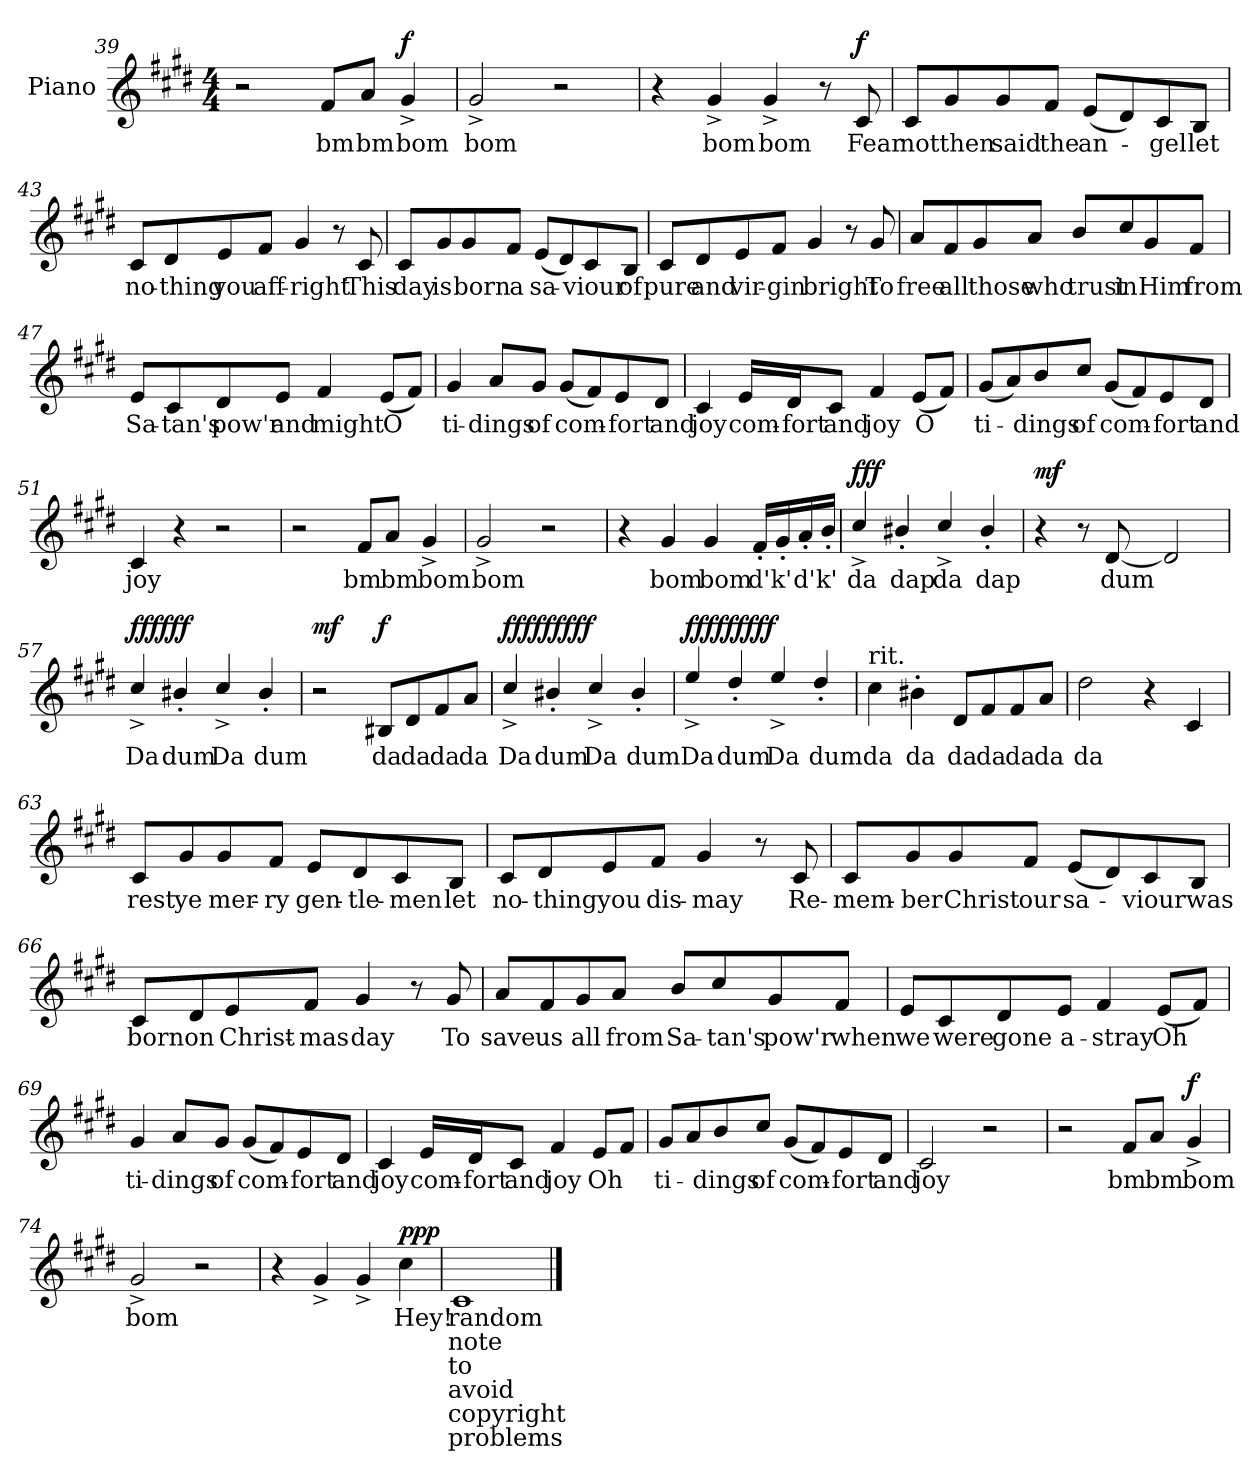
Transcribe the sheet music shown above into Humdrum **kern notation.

**kern	**text	**text	**text	**text	**text	**text	**dynam
*part1	*part1	*part1	*part1	*part1	*part1	*part1	*part1
*staff1	*staff1	*staff1	*staff1	*staff1	*staff1	*staff1	*staff1
*I"Piano	*	*	*	*	*	*	*
*I'Pno.	*	*	*	*	*	*	*
*clefG2	*	*	*	*	*	*	*
*k[f#c#g#d#]	*	*	*	*	*	*	*
*M4/4	*	*	*	*	*	*	*
=39	=39	=39	=39	=39	=39	=39	=39
2r	.	.	.	.	.	.	.
!	!LO:LY:b	!	!	!	!	!	!
8f#/L	bm	.	.	.	.	.	.
!	!LO:LY:b	!	!	!	!	!	!
8a/J	bm	.	.	.	.	.	.
!	!LO:LY:b	!	!	!	!	!	!LO:DY:b
4g#^/	bom	.	.	.	.	.	f
=40	=40	=40	=40	=40	=40	=40	=40
!	!LO:LY:b	!	!	!	!	!	!
2g#^/	bom	.	.	.	.	.	.
2r	.	.	.	.	.	.	.
!!LO:LB:g=z
=41	=41	=41	=41	=41	=41	=41	=41
4r	.	.	.	.	.	.	.
!	!LO:LY:b	!	!	!	!	!	!
4g#^/	bom	.	.	.	.	.	.
!	!LO:LY:b	!	!	!	!	!	!
4g#^/	bom	.	.	.	.	.	.
8r	.	.	.	.	.	.	.
!	!LO:LY:b	!	!	!	!	!	!LO:DY:b
8c#/	Fear	.	.	.	.	.	f
=42	=42	=42	=42	=42	=42	=42	=42
!	!LO:LY:b	!	!	!	!	!	!
8c#/L	not	.	.	.	.	.	.
!	!LO:LY:b	!	!	!	!	!	!
8g#/	then	.	.	.	.	.	.
!	!LO:LY:b	!	!	!	!	!	!
8g#/	said	.	.	.	.	.	.
!	!LO:LY:b	!	!	!	!	!	!
8f#/J	the	.	.	.	.	.	.
!	!LO:LY:b	!	!	!	!	!	!
(8e/L	an-	.	.	.	.	.	.
8d#/)	.	.	.	.	.	.	.
!	!LO:LY:b	!	!	!	!	!	!
8c#/	-gel	.	.	.	.	.	.
!	!LO:LY:b	!	!	!	!	!	!
8B/J	let	.	.	.	.	.	.
=43	=43	=43	=43	=43	=43	=43	=43
!	!LO:LY:b	!	!	!	!	!	!
8c#/L	no-	.	.	.	.	.	.
!	!LO:LY:b	!	!	!	!	!	!
8d#/	-thing	.	.	.	.	.	.
!	!LO:LY:b	!	!	!	!	!	!
8e/	you	.	.	.	.	.	.
!	!LO:LY:b	!	!	!	!	!	!
8f#/J	aff-	.	.	.	.	.	.
!	!LO:LY:b	!	!	!	!	!	!
4g#/	-right	.	.	.	.	.	.
8r	.	.	.	.	.	.	.
!	!LO:LY:b	!	!	!	!	!	!
8c#/	This	.	.	.	.	.	.
!!LO:LB:g=z
=44	=44	=44	=44	=44	=44	=44	=44
!	!LO:LY:b	!	!	!	!	!	!
8c#/L	day	.	.	.	.	.	.
!	!LO:LY:b	!	!	!	!	!	!
8g#/	is	.	.	.	.	.	.
!	!LO:LY:b	!	!	!	!	!	!
8g#/	born	.	.	.	.	.	.
!	!LO:LY:b	!	!	!	!	!	!
8f#/J	a	.	.	.	.	.	.
!	!LO:LY:b	!	!	!	!	!	!
(8e/L	sa-	.	.	.	.	.	.
8d#/)	.	.	.	.	.	.	.
!	!LO:LY:b	!	!	!	!	!	!
8c#/	-viour	.	.	.	.	.	.
!	!LO:LY:b	!	!	!	!	!	!
8B/J	of	.	.	.	.	.	.
=45	=45	=45	=45	=45	=45	=45	=45
!	!LO:LY:b	!	!	!	!	!	!
8c#/L	pure	.	.	.	.	.	.
!	!LO:LY:b	!	!	!	!	!	!
8d#/	and	.	.	.	.	.	.
!	!LO:LY:b	!	!	!	!	!	!
8e/	vir-	.	.	.	.	.	.
!	!LO:LY:b	!	!	!	!	!	!
8f#/J	-gin	.	.	.	.	.	.
!	!LO:LY:b	!	!	!	!	!	!
4g#/	bright	.	.	.	.	.	.
8r	.	.	.	.	.	.	.
!	!LO:LY:b	!	!	!	!	!	!
8g#/	To	.	.	.	.	.	.
=46	=46	=46	=46	=46	=46	=46	=46
!	!LO:LY:b	!	!	!	!	!	!
8a/L	free	.	.	.	.	.	.
!	!LO:LY:b	!	!	!	!	!	!
8f#/	all	.	.	.	.	.	.
!	!LO:LY:b	!	!	!	!	!	!
8g#/	those	.	.	.	.	.	.
!	!LO:LY:b	!	!	!	!	!	!
8a/J	who	.	.	.	.	.	.
!	!LO:LY:b	!	!	!	!	!	!
8b/L	trust	.	.	.	.	.	.
!	!LO:LY:b	!	!	!	!	!	!
8cc#/	in	.	.	.	.	.	.
!	!LO:LY:b	!	!	!	!	!	!
8g#/	Him	.	.	.	.	.	.
!	!LO:LY:b	!	!	!	!	!	!
8f#/J	from	.	.	.	.	.	.
!!LO:LB:g=z
=47	=47	=47	=47	=47	=47	=47	=47
!	!LO:LY:b	!	!	!	!	!	!
8e/L	Sa-	.	.	.	.	.	.
!	!LO:LY:b	!	!	!	!	!	!
8c#/	-tan's	.	.	.	.	.	.
!	!LO:LY:b	!	!	!	!	!	!
8d#/	pow'r	.	.	.	.	.	.
!	!LO:LY:b	!	!	!	!	!	!
8e/J	and	.	.	.	.	.	.
!	!LO:LY:b	!	!	!	!	!	!
4f#/	might	.	.	.	.	.	.
!	!LO:LY:b	!	!	!	!	!	!
(8e/L	O	.	.	.	.	.	.
8f#/J)	.	.	.	.	.	.	.
=48	=48	=48	=48	=48	=48	=48	=48
!	!LO:LY:b	!	!	!	!	!	!
4g#/	ti-	.	.	.	.	.	.
!	!LO:LY:b	!	!	!	!	!	!
8a/L	-dings	.	.	.	.	.	.
!	!LO:LY:b	!	!	!	!	!	!
8g#/J	of	.	.	.	.	.	.
!	!LO:LY:b	!	!	!	!	!	!
(8g#/L	com-	.	.	.	.	.	.
8f#/)	.	.	.	.	.	.	.
!	!LO:LY:b	!	!	!	!	!	!
8e/	-fort	.	.	.	.	.	.
!	!LO:LY:b	!	!	!	!	!	!
8d#/J	and	.	.	.	.	.	.
=49	=49	=49	=49	=49	=49	=49	=49
!	!LO:LY:b	!	!	!	!	!	!
4c#/	joy	.	.	.	.	.	.
!	!LO:LY:b	!	!	!	!	!	!
16e/LL	com-	.	.	.	.	.	.
!	!LO:LY:b	!	!	!	!	!	!
16d#/J	-fort	.	.	.	.	.	.
!	!LO:LY:b	!	!	!	!	!	!
8c#/J	and	.	.	.	.	.	.
!	!LO:LY:b	!	!	!	!	!	!
4f#/	joy	.	.	.	.	.	.
!	!LO:LY:b	!	!	!	!	!	!
(8e/L	O	.	.	.	.	.	.
8f#/J)	.	.	.	.	.	.	.
!!LO:LB:g=z
=50	=50	=50	=50	=50	=50	=50	=50
!	!LO:LY:b	!	!	!	!	!	!
(8g#/L	ti-	.	.	.	.	.	.
8a/)	.	.	.	.	.	.	.
!	!LO:LY:b	!	!	!	!	!	!
8b/	-dings	.	.	.	.	.	.
!	!LO:LY:b	!	!	!	!	!	!
8cc#/J	of	.	.	.	.	.	.
!	!LO:LY:b	!	!	!	!	!	!
(8g#/L	com-	.	.	.	.	.	.
8f#/)	.	.	.	.	.	.	.
!	!LO:LY:b	!	!	!	!	!	!
8e/	-fort	.	.	.	.	.	.
!	!LO:LY:b	!	!	!	!	!	!
8d#/J	and	.	.	.	.	.	.
=51	=51	=51	=51	=51	=51	=51	=51
!	!LO:LY:b	!	!	!	!	!	!
4c#/	joy	.	.	.	.	.	.
4r	.	.	.	.	.	.	.
2r	.	.	.	.	.	.	.
=52	=52	=52	=52	=52	=52	=52	=52
2r	.	.	.	.	.	.	.
!	!LO:LY:b	!	!	!	!	!	!
8f#/L	bm	.	.	.	.	.	.
!	!LO:LY:b	!	!	!	!	!	!
8a/J	bm	.	.	.	.	.	.
!	!LO:LY:b	!	!	!	!	!	!
4g#^/	bom	.	.	.	.	.	.
=53	=53	=53	=53	=53	=53	=53	=53
!	!LO:LY:b	!	!	!	!	!	!
2g#^/	bom	.	.	.	.	.	.
2r	.	.	.	.	.	.	.
=54	=54	=54	=54	=54	=54	=54	=54
4r	.	.	.	.	.	.	.
!	!LO:LY:b	!	!	!	!	!	!
4g#/	bom	.	.	.	.	.	.
!	!LO:LY:b	!	!	!	!	!	!
4g#/	bom	.	.	.	.	.	.
!	!LO:LY:b	!	!	!	!	!	!
16f#'/LL	d'	.	.	.	.	.	.
!	!LO:LY:b	!	!	!	!	!	!
16g#'/	k'	.	.	.	.	.	.
!	!LO:LY:b	!	!	!	!	!	!
16a'/	d'	.	.	.	.	.	.
!	!LO:LY:b	!	!	!	!	!	!
16b'/JJ	k'	.	.	.	.	.	.
!!LO:LB:g=z
=55	=55	=55	=55	=55	=55	=55	=55
!	!LO:LY:b	!	!	!	!	!	!LO:DY:b
4cc#^/	da	.	.	.	.	.	fff
!	!LO:LY:b	!	!	!	!	!	!
4b#X'/	dap	.	.	.	.	.	.
!	!LO:LY:b	!	!	!	!	!	!
4cc#^/	da	.	.	.	.	.	.
!	!LO:LY:b	!	!	!	!	!	!
4b#'/	dap	.	.	.	.	.	.
=56	=56	=56	=56	=56	=56	=56	=56
!	!	!	!	!	!	!	!LO:DY:b
4r	.	.	.	.	.	.	mf
8r	.	.	.	.	.	.	.
!	!LO:LY:b	!	!	!	!	!	!
[8d#/	dum	.	.	.	.	.	.
2d#/]	.	.	.	.	.	.	.
=57	=57	=57	=57	=57	=57	=57	=57
!	!LO:LY:b	!	!	!	!	!	!LO:DY:b
!	!	!	!	!	!	!	!LO:DY:n=1:b
4cc#^/	Da	.	.	.	.	.	fff fff
!	!LO:LY:b	!	!	!	!	!	!
4b#X'/	dum	.	.	.	.	.	.
!	!LO:LY:b	!	!	!	!	!	!
4cc#^/	Da	.	.	.	.	.	.
!	!LO:LY:b	!	!	!	!	!	!
4b#'/	dum	.	.	.	.	.	.
=58	=58	=58	=58	=58	=58	=58	=58
!	!	!	!	!	!	!	!LO:DY:b
2r	.	.	.	.	.	.	mf
!	!LO:LY:b	!	!	!	!	!	!LO:DY:b
8B#X/L	da	.	.	.	.	.	f
!	!LO:LY:b	!	!	!	!	!	!
8d#/	da	.	.	.	.	.	.
!	!LO:LY:b	!	!	!	!	!	!
8f#/	da	.	.	.	.	.	.
!	!LO:LY:b	!	!	!	!	!	!
8a/J	da	.	.	.	.	.	.
=59	=59	=59	=59	=59	=59	=59	=59
!	!LO:LY:b	!	!	!	!	!	!LO:DY:b
!	!	!	!	!	!	!	!LO:DY:n=1:b
!	!	!	!	!	!	!	!LO:DY:n=2:b
4cc#^/	Da	.	.	.	.	.	fff fff fff
!	!LO:LY:b	!	!	!	!	!	!
4b#X'/	dum	.	.	.	.	.	.
!	!LO:LY:b	!	!	!	!	!	!
4cc#^/	Da	.	.	.	.	.	.
!	!LO:LY:b	!	!	!	!	!	!
4b#'/	dum	.	.	.	.	.	.
!!LO:LB:g=z
=60	=60	=60	=60	=60	=60	=60	=60
!	!LO:LY:b	!	!	!	!	!	!LO:DY:b
!	!	!	!	!	!	!	!LO:DY:n=1:b
!	!	!	!	!	!	!	!LO:DY:n=2:b
4ee^/	Da	.	.	.	.	.	fff fff fff
!	!LO:LY:b	!	!	!	!	!	!
4dd#'/	dum	.	.	.	.	.	.
!	!LO:LY:b	!	!	!	!	!	!
4ee^/	Da	.	.	.	.	.	.
!	!LO:LY:b	!	!	!	!	!	!
4dd#'/	dum	.	.	.	.	.	.
=61	=61	=61	=61	=61	=61	=61	=61
!LO:TX:a:t=rit.	!	!	!	!	!	!	!
!	!LO:LY:b	!	!	!	!	!	!
4cc#\	da	.	.	.	.	.	.
!	!LO:LY:b	!	!	!	!	!	!
4b#X'\	da	.	.	.	.	.	.
!	!LO:LY:b	!	!	!	!	!	!
8d#/L	da	.	.	.	.	.	.
!	!LO:LY:b	!	!	!	!	!	!
8f#/	da	.	.	.	.	.	.
!	!LO:LY:b	!	!	!	!	!	!
8f#/	da	.	.	.	.	.	.
!	!LO:LY:b	!	!	!	!	!	!
8a/J	da	.	.	.	.	.	.
=62	=62	=62	=62	=62	=62	=62	=62
!	!LO:LY:b	!	!	!	!	!	!
2dd#\	da	.	.	.	.	.	.
4r	.	.	.	.	.	.	.
*MM76	*	*	*	*	*	*	*
4c#/	.	.	.	.	.	.	.
=63	=63	=63	=63	=63	=63	=63	=63
!	!LO:LY:b	!	!	!	!	!	!
8c#/L	rest	.	.	.	.	.	.
!	!LO:LY:b	!	!	!	!	!	!
8g#/	ye	.	.	.	.	.	.
!	!LO:LY:b	!	!	!	!	!	!
8g#/	mer-	.	.	.	.	.	.
!	!LO:LY:b	!	!	!	!	!	!
8f#/J	-ry	.	.	.	.	.	.
!	!LO:LY:b	!	!	!	!	!	!
8e/L	gen-	.	.	.	.	.	.
!	!LO:LY:b	!	!	!	!	!	!
8d#/	-tle-	.	.	.	.	.	.
!	!LO:LY:b	!	!	!	!	!	!
8c#/	-men	.	.	.	.	.	.
!	!LO:LY:b	!	!	!	!	!	!
8B/J	let	.	.	.	.	.	.
!!LO:LB:g=z
=64	=64	=64	=64	=64	=64	=64	=64
!	!LO:LY:b	!	!	!	!	!	!
8c#/L	no-	.	.	.	.	.	.
!	!LO:LY:b	!	!	!	!	!	!
8d#/	-thing	.	.	.	.	.	.
!	!LO:LY:b	!	!	!	!	!	!
8e/	you	.	.	.	.	.	.
!	!LO:LY:b	!	!	!	!	!	!
8f#/J	dis-	.	.	.	.	.	.
!	!LO:LY:b	!	!	!	!	!	!
4g#/	-may	.	.	.	.	.	.
8r	.	.	.	.	.	.	.
!	!LO:LY:b	!	!	!	!	!	!
8c#/	Re-	.	.	.	.	.	.
=65	=65	=65	=65	=65	=65	=65	=65
!	!LO:LY:b	!	!	!	!	!	!
8c#/L	-mem-	.	.	.	.	.	.
!	!LO:LY:b	!	!	!	!	!	!
8g#/	-ber	.	.	.	.	.	.
!	!LO:LY:b	!	!	!	!	!	!
8g#/	Christ	.	.	.	.	.	.
!	!LO:LY:b	!	!	!	!	!	!
8f#/J	our	.	.	.	.	.	.
!	!LO:LY:b	!	!	!	!	!	!
(8e/L	sa-	.	.	.	.	.	.
8d#/)	.	.	.	.	.	.	.
!	!LO:LY:b	!	!	!	!	!	!
8c#/	-viour	.	.	.	.	.	.
!	!LO:LY:b	!	!	!	!	!	!
8B/J	was	.	.	.	.	.	.
=66	=66	=66	=66	=66	=66	=66	=66
!	!LO:LY:b	!	!	!	!	!	!
8c#/L	born	.	.	.	.	.	.
!	!LO:LY:b	!	!	!	!	!	!
8d#/	on	.	.	.	.	.	.
!	!LO:LY:b	!	!	!	!	!	!
8e/	Christ-	.	.	.	.	.	.
!	!LO:LY:b	!	!	!	!	!	!
8f#/J	-mas	.	.	.	.	.	.
!	!LO:LY:b	!	!	!	!	!	!
4g#/	day	.	.	.	.	.	.
8r	.	.	.	.	.	.	.
!	!LO:LY:b	!	!	!	!	!	!
8g#/	To	.	.	.	.	.	.
!!LO:LB:g=z
=67	=67	=67	=67	=67	=67	=67	=67
!	!LO:LY:b	!	!	!	!	!	!
8a/L	save	.	.	.	.	.	.
!	!LO:LY:b	!	!	!	!	!	!
8f#/	us	.	.	.	.	.	.
!	!LO:LY:b	!	!	!	!	!	!
8g#/	all	.	.	.	.	.	.
!	!LO:LY:b	!	!	!	!	!	!
8a/J	from	.	.	.	.	.	.
!	!LO:LY:b	!	!	!	!	!	!
8b/L	Sa-	.	.	.	.	.	.
!	!LO:LY:b	!	!	!	!	!	!
8cc#/	-tan's	.	.	.	.	.	.
!	!LO:LY:b	!	!	!	!	!	!
8g#/	pow'r	.	.	.	.	.	.
!	!LO:LY:b	!	!	!	!	!	!
8f#/J	when	.	.	.	.	.	.
=68	=68	=68	=68	=68	=68	=68	=68
!	!LO:LY:b	!	!	!	!	!	!
8e/L	we	.	.	.	.	.	.
!	!LO:LY:b	!	!	!	!	!	!
8c#/	were	.	.	.	.	.	.
!	!LO:LY:b	!	!	!	!	!	!
8d#/	gone	.	.	.	.	.	.
!	!LO:LY:b	!	!	!	!	!	!
8e/J	a-	.	.	.	.	.	.
!	!LO:LY:b	!	!	!	!	!	!
4f#/	-stray	.	.	.	.	.	.
!	!LO:LY:b	!	!	!	!	!	!
(8e/L	Oh	.	.	.	.	.	.
8f#/J)	.	.	.	.	.	.	.
=69	=69	=69	=69	=69	=69	=69	=69
!	!LO:LY:b	!	!	!	!	!	!
4g#/	ti-	.	.	.	.	.	.
!	!LO:LY:b	!	!	!	!	!	!
8a/L	-dings	.	.	.	.	.	.
!	!LO:LY:b	!	!	!	!	!	!
8g#/J	of	.	.	.	.	.	.
!	!LO:LY:b	!	!	!	!	!	!
(8g#/L	com-	.	.	.	.	.	.
8f#/)	.	.	.	.	.	.	.
!	!LO:LY:b	!	!	!	!	!	!
8e/	-fort	.	.	.	.	.	.
!	!LO:LY:b	!	!	!	!	!	!
8d#/J	and	.	.	.	.	.	.
!!LO:LB:g=z
=70	=70	=70	=70	=70	=70	=70	=70
!	!LO:LY:b	!	!	!	!	!	!
4c#/	joy	.	.	.	.	.	.
!	!LO:LY:b	!	!	!	!	!	!
16e/LL	com-	.	.	.	.	.	.
!	!LO:LY:b	!	!	!	!	!	!
16d#/J	-fort	.	.	.	.	.	.
!	!LO:LY:b	!	!	!	!	!	!
8c#/J	and	.	.	.	.	.	.
!	!LO:LY:b	!	!	!	!	!	!
4f#/	joy	.	.	.	.	.	.
!	!LO:LY:b	!	!	!	!	!	!
8e/L	Oh	.	.	.	.	.	.
8f#/J	.	.	.	.	.	.	.
=71	=71	=71	=71	=71	=71	=71	=71
!	!LO:LY:b	!	!	!	!	!	!
8g#/L	ti-	.	.	.	.	.	.
8a/	.	.	.	.	.	.	.
!	!LO:LY:b	!	!	!	!	!	!
8b/	-dings	.	.	.	.	.	.
!	!LO:LY:b	!	!	!	!	!	!
8cc#/J	of	.	.	.	.	.	.
!	!LO:LY:b	!	!	!	!	!	!
(8g#/L	com-	.	.	.	.	.	.
8f#/)	.	.	.	.	.	.	.
!	!LO:LY:b	!	!	!	!	!	!
8e/	-fort	.	.	.	.	.	.
!	!LO:LY:b	!	!	!	!	!	!
8d#/J	and	.	.	.	.	.	.
=72	=72	=72	=72	=72	=72	=72	=72
*MM160	*	*	*	*	*	*	*
!	!LO:LY:b	!	!	!	!	!	!
2c#/	joy	.	.	.	.	.	.
2r	.	.	.	.	.	.	.
=73	=73	=73	=73	=73	=73	=73	=73
2r	.	.	.	.	.	.	.
!	!LO:LY:b	!	!	!	!	!	!
8f#/L	bm	.	.	.	.	.	.
!	!LO:LY:b	!	!	!	!	!	!
8a/J	bm	.	.	.	.	.	.
!	!LO:LY:b	!	!	!	!	!	!LO:DY:b
4g#^/	bom	.	.	.	.	.	f
=74	=74	=74	=74	=74	=74	=74	=74
!	!LO:LY:b	!	!	!	!	!	!
2g#^/	bom	.	.	.	.	.	.
2r	.	.	.	.	.	.	.
!!LO:PB:g=z
=75	=75	=75	=75	=75	=75	=75	=75
4r	.	.	.	.	.	.	.
4g#^/	.	.	.	.	.	.	.
4g#^/	.	.	.	.	.	.	.
!	!LO:LY:b	!	!	!	!	!	!LO:DY:b
4cc#\	Hey!	.	.	.	.	.	ppp
=76	=76	=76	=76	=76	=76	=76	=76
!	!LO:LY:b	!LO:LY:b	!LO:LY:b	!LO:LY:b	!LO:LY:b	!LO:LY:b	!
1c#	random	note	to	avoid	copyright	problems	.
==	==	==	==	==	==	==	==
*-	*-	*-	*-	*-	*-	*-	*-
